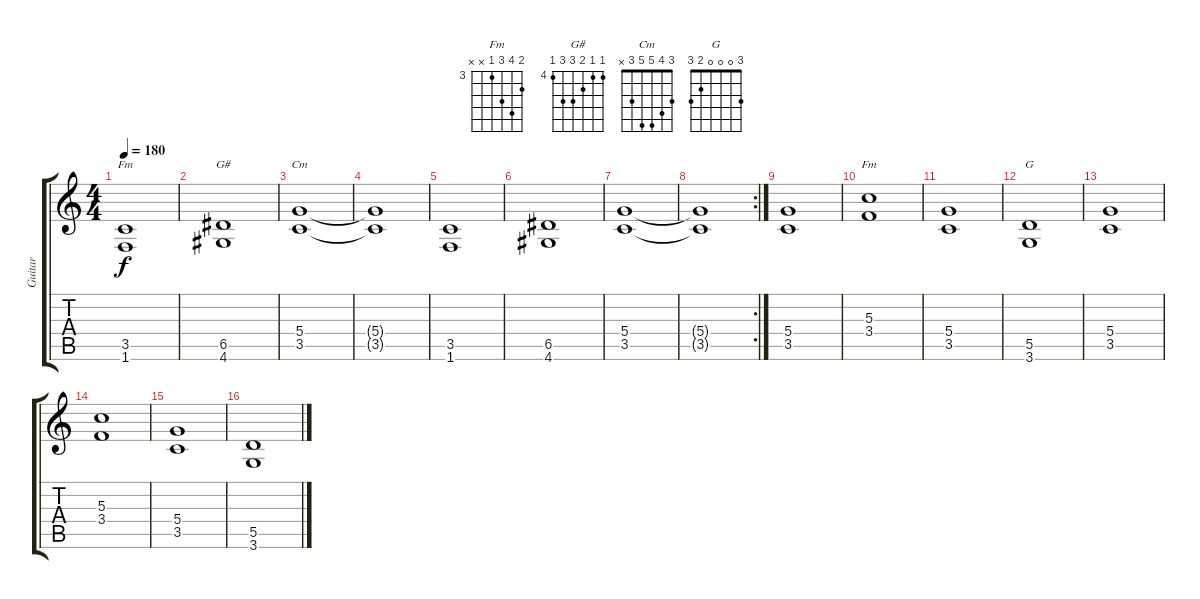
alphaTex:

\track ("Guitar" "Guitar") {instrument overdrivenguitar}
\staff {score tabs}
\tuning (E4 B3 G3 D3 A2 E2) {hide}
\chord ("Fm" 1 1 1 3 3 1)
\chord ("G#" 4 4 5 6 6 4) {firstfret 4}
\chord ("Cm" 3 4 5 5 3 x)
\chord ("Fm" 4 6 5 3 x x) {firstfret 3}
\chord ("G" 3 0 0 0 2 3)
\ts (4 4)
\tempo 180
\clef g2
\ks c
(3.5 1.6).1{ch "Fm" dy f instrument overdrivenguitar} |
(6.5 4.6).1{ch "G#"} |
(5.4 3.5).1{ch "Cm"} |
(5.4{t} 3.5{t}).1 |
(3.5 1.6).1 |
(6.5 4.6).1 |
(5.4 3.5).1 |
\rc 2
(5.4{t} 3.5{t}).1 |
(5.4 3.5).1 |
(5.3 3.4).1{ch "Fm"} |
(5.4 3.5).1 |
(5.5 3.6).1{ch "G"} |
(5.4 3.5).1 |
(5.3 3.4).1 |
(5.4 3.5).1 |
(5.5 3.6).1
